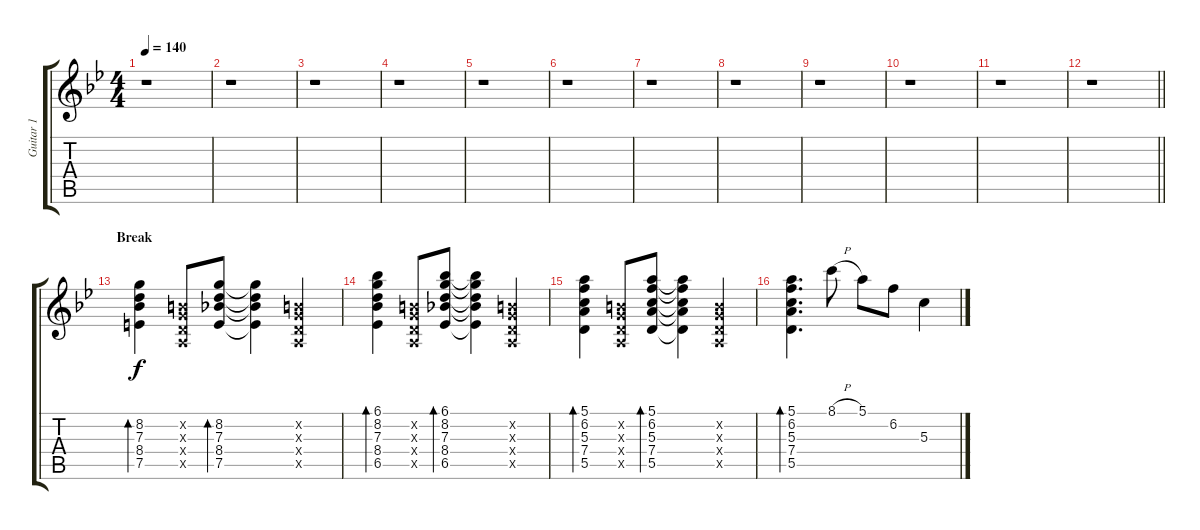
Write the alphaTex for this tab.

\track ("Guitar 1" "Guitar 1") {instrument acousticguitarsteel}
\staff {score tabs}
\tuning (E4 B3 G3 D3 A2 E2) {hide}
\ts (4 4)
\tempo 140
\clef g2
\ks bb
r.1{dy f} |
r.1 |
r.1 |
r.1 |
r.1 |
r.1 |
r.1 |
r.1 |
r.1 |
r.1 |
r.1 |
\barLineRight lightlight
r.1 |
\section ("" "Break")
(8.2 7.3 8.4 7.5).4{bd 60} (0.2{x} 0.3{x} 0.4{x} 0.5{x}).8 (8.2 7.3 8.4 7.5).8{bd 60} (8.2{t} 7.3{t} 8.4{t} 7.5{t}).4 (0.2{x} 0.3{x} 0.4{x} 0.5{x}).4 |
(6.1 8.2 7.3 8.4 6.5).4{bd 60} (0.2{x} 0.3{x} 0.4{x} 0.5{x}).8 (6.1 8.2 7.3 8.4 6.5).8{bd 60} (6.1{t} 8.2{t} 7.3{t} 8.4{t} 6.5{t}).4 (0.2{x} 0.3{x} 0.4{x} 0.5{x}).4 |
(5.1 6.2 5.3 7.4 5.5).4{bd 60} (0.2{x} 0.3{x} 0.4{x} 0.5{x}).8 (5.1 6.2 5.3 7.4 5.5).8{bd 60} (5.1{t} 6.2{t} 5.3{t} 7.4{t} 5.5{t}).4 (0.2{x} 0.3{x} 0.4{x} 0.5{x}).4 |
(5.1 6.2 5.3 7.4 5.5).4{d bd 60} 8.1{h}.8 5.1.8 6.2.8 5.3.4
